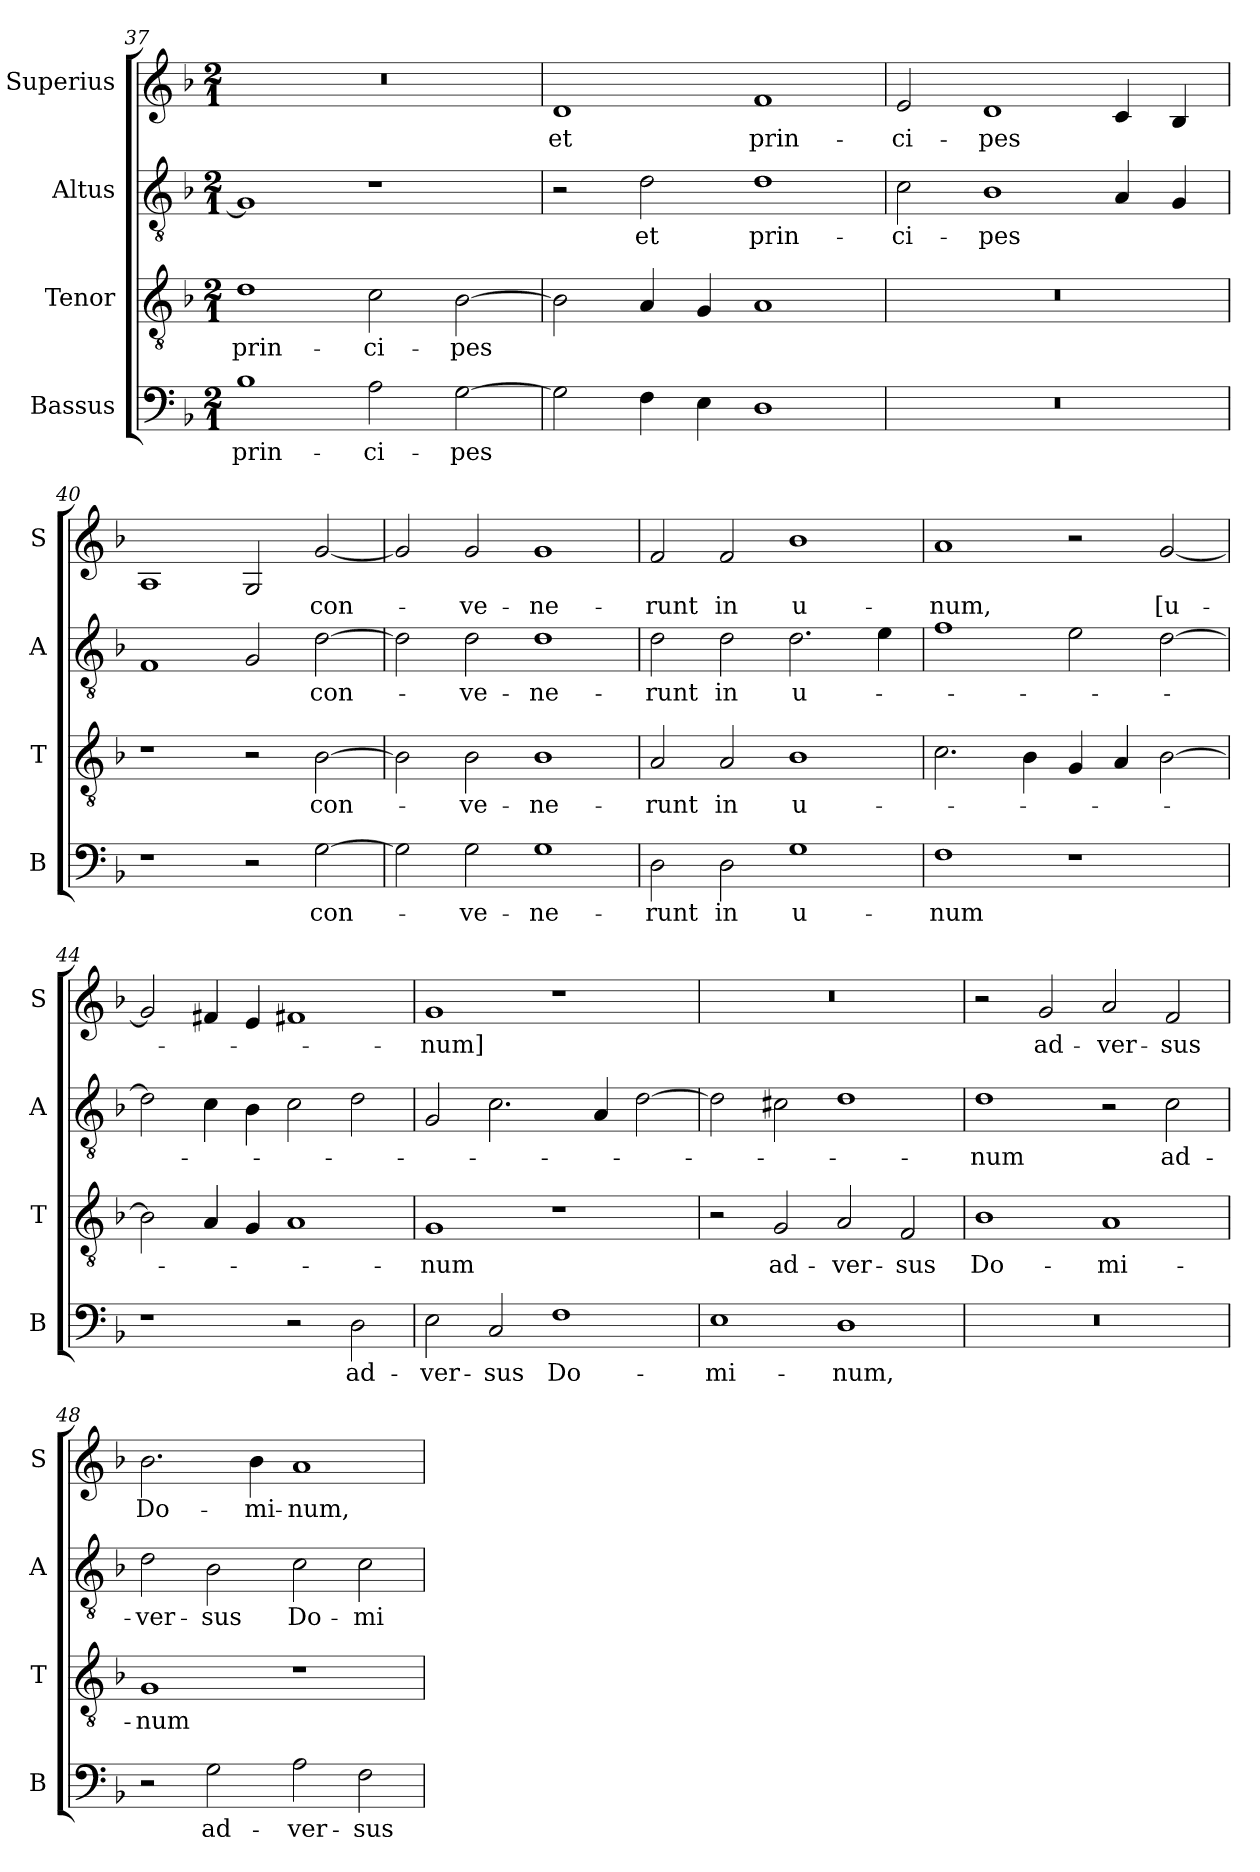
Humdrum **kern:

**kern	**text	**kern	**text	**kern	**text	**kern	**text
*part4	*part4	*part3	*part3	*part2	*part2	*part1	*part1
*staff4	*staff4	*staff3	*staff3	*staff2	*staff2	*staff1	*staff1
*I"Bassus	*	*I"Tenor	*	*I"Altus	*	*I"Superius	*
*I'B	*	*I'T	*	*I'A	*	*I'S	*
*clefF4	*	*clefGv2	*	*clefGv2	*	*clefG2	*
*k[b-]	*	*k[b-]	*	*k[b-]	*	*k[b-]	*
*F:	*	*F:	*	*F:	*	*F:	*
*M2/1	*	*M2/1	*	*M2/1	*	*M2/1	*
=37	=37	=37	=37	=37	=37	=37	=37
1B-	prin-	1d	prin-	1G]	.	0r	.
2A	-ci-	2c	-ci-	1r	.	.	.
[2G	-pes	[2B-	-pes	.	.	.	.
=38	=38	=38	=38	=38	=38	=38	=38
2G]	.	2B-]	.	2r	.	1d	et
4F	.	4A	.	2d	et	.	.
4E	.	4G	.	.	.	.	.
1D	.	1A	.	1d	prin-	1f	prin-
=39	=39	=39	=39	=39	=39	=39	=39
0r	.	0r	.	2c	-ci-	2e	-ci-
.	.	.	.	1B-	-pes	1d	-pes
.	.	.	.	4A	.	4c	.
.	.	.	.	4G	.	4B-	.
=40	=40	=40	=40	=40	=40	=40	=40
1r	.	1r	.	1F	.	1A	.
2r	.	2r	.	2G	.	2G	.
[2G	con-	[2B-	con-	[2d	con-	[2g	con-
=41	=41	=41	=41	=41	=41	=41	=41
2G]	.	2B-]	.	2d]	.	2g]	.
2G	-ve-	2B-	-ve-	2d	-ve-	2g	-ve-
1G	-ne-	1B-	-ne-	1d	-ne-	1g	-ne-
=42	=42	=42	=42	=42	=42	=42	=42
2D	-runt	2A	-runt	2d	-runt	2f	-runt
2D	in	2A	in	2d	in	2f	in
1G	u-	1B-	u-	2.d	u-	1b-	u-
.	.	.	.	4e	.	.	.
=43	=43	=43	=43	=43	=43	=43	=43
1F	-num	2.c	.	1f	.	1a	-num,
.	.	4B-	.	.	.	.	.
1r	.	4G	.	2e	.	2r	.
.	.	4A	.	.	.	.	.
.	.	[2B-	.	[2d	.	[2g	[u-
=44	=44	=44	=44	=44	=44	=44	=44
1r	.	2B-]	.	2d]	.	2g]	.
.	.	4A	.	4c	.	4f#X	.
.	.	4G	.	4B-	.	4e	.
2r	.	1A	.	2c	.	1f#X	.
2D	ad-	.	.	2d	.	.	.
=45	=45	=45	=45	=45	=45	=45	=45
2E	-ver-	1G	-num	2G	.	1g	-num]
2C	-sus	.	.	2.c	.	.	.
1F	Do-	1r	.	.	.	1r	.
.	.	.	.	4A	.	.	.
.	.	.	.	[2d	.	.	.
=46	=46	=46	=46	=46	=46	=46	=46
1E	-mi-	2r	.	2d]	.	0r	.
.	.	2G	ad-	2c#X	.	.	.
1D	-num,	2A	-ver-	1d	.	.	.
.	.	2F	-sus	.	.	.	.
=47	=47	=47	=47	=47	=47	=47	=47
0r	.	1B-	Do-	1d	-num	2r	.
.	.	.	.	.	.	2g	ad-
.	.	1A	-mi-	2r	.	2a	-ver-
.	.	.	.	2c	ad-	2f	-sus
=48	=48	=48	=48	=48	=48	=48	=48
2r	.	1G	-num	2d	-ver-	2.b-	Do-
2G	ad-	.	.	2B-	-sus	.	.
.	.	.	.	.	.	4b-	-mi-
2A	-ver-	1r	.	2c	Do-	1a	-num,
2F	-sus	.	.	2c	-mi-	.	.
=	=	=	=	=	=	=	=
*-	*-	*-	*-	*-	*-	*-	*-
